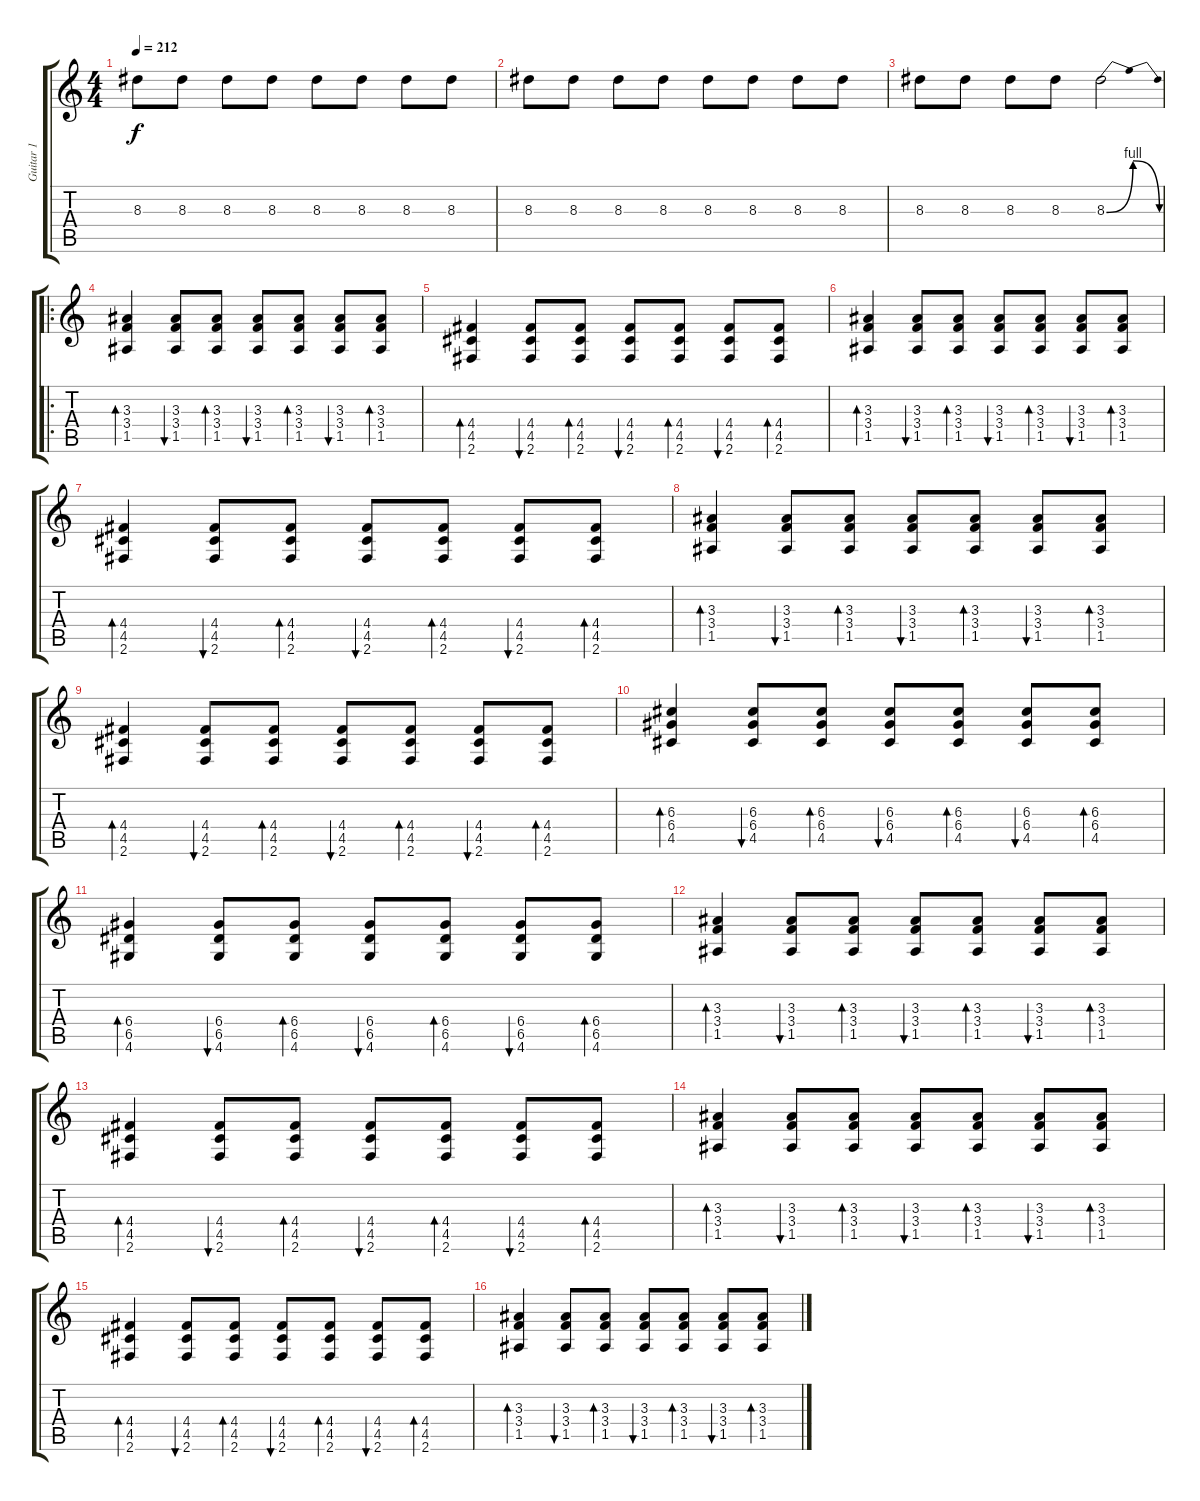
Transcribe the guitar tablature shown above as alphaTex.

\track ("Guitar 1" "Guitar 1") {instrument distortionguitar}
\staff {score tabs}
\tuning (E4 B3 G3 D3 A2 E2) {hide}
\ts (4 4)
\tempo 212
\clef g2
\ks c
8.3.8{dy f instrument distortionguitar} 8.3.8 8.3.8 8.3.8 8.3.8 8.3.8 8.3.8 8.3.8 |
8.3.8 8.3.8 8.3.8 8.3.8 8.3.8 8.3.8 8.3.8 8.3.8 |
8.3.8 8.3.8 8.3.8 8.3.8 8.3{be (bendrelease 0 0 30 4 40 4 60 0)}.2 |
\ro
(3.3 3.4 1.5).4{bd 120} (3.3 3.4 1.5).8{bu 120} (3.3 3.4 1.5).8{bd 120} (3.3 3.4 1.5).8{bu 120} (3.3 3.4 1.5).8{bd 120} (3.3 3.4 1.5).8{bu 120} (3.3 3.4 1.5).8{bd 120} |
(4.4 4.5 2.6).4{bd 60} (4.4 4.5 2.6).8{bu 60} (4.4 4.5 2.6).8{bd 120} (4.4 4.5 2.6).8{bu 120} (4.4 4.5 2.6).8{bd 120} (4.4 4.5 2.6).8{bu 120} (4.4 4.5 2.6).8{bd 120} |
(3.3 3.4 1.5).4{bd 120} (3.3 3.4 1.5).8{bu 120} (3.3 3.4 1.5).8{bd 120} (3.3 3.4 1.5).8{bu 120} (3.3 3.4 1.5).8{bd 120} (3.3 3.4 1.5).8{bu 120} (3.3 3.4 1.5).8{bd 120} |
(4.4 4.5 2.6).4{bd 120} (4.4 4.5 2.6).8{bu 120} (4.4 4.5 2.6).8{bd 120} (4.4 4.5 2.6).8{bu 120} (4.4 4.5 2.6).8{bd 120} (4.4 4.5 2.6).8{bu 120} (4.4 4.5 2.6).8{bd 120} |
(3.3 3.4 1.5).4{bd 120} (3.3 3.4 1.5).8{bu 120} (3.3 3.4 1.5).8{bd 120} (3.3 3.4 1.5).8{bu 120} (3.3 3.4 1.5).8{bd 120} (3.3 3.4 1.5).8{bu 120} (3.3 3.4 1.5).8{bd 120} |
(4.4 4.5 2.6).4{bd 120} (4.4 4.5 2.6).8{bu 120} (4.4 4.5 2.6).8{bd 120} (4.4 4.5 2.6).8{bu 120} (4.4 4.5 2.6).8{bd 120} (4.4 4.5 2.6).8{bu 120} (4.4 4.5 2.6).8{bd 120} |
(6.3 6.4 4.5).4{bd 60} (6.3 6.4 4.5).8{bu 60} (6.3 6.4 4.5).8{bd 60} (6.3 6.4 4.5).8{bu 60} (6.3 6.4 4.5).8{bd 60} (6.3 6.4 4.5).8{bu 60} (6.3 6.4 4.5).8{bd 60} |
(6.4 6.5 4.6).4{bd 60} (6.4 6.5 4.6).8{bu 60} (6.4 6.5 4.6).8{bd 60} (6.4 6.5 4.6).8{bu 60} (6.4 6.5 4.6).8{bd 60} (6.4 6.5 4.6).8{bu 60} (6.4 6.5 4.6).8{bd 60} |
(3.3 3.4 1.5).4{bd 60} (3.3 3.4 1.5).8{bu 60} (3.3 3.4 1.5).8{bd 60} (3.3 3.4 1.5).8{bu 60} (3.3 3.4 1.5).8{bd 60} (3.3 3.4 1.5).8{bu 60} (3.3 3.4 1.5).8{bd 60} |
(4.4 4.5 2.6).4{bd 60} (4.4 4.5 2.6).8{bu 60} (4.4 4.5 2.6).8{bd 60} (4.4 4.5 2.6).8{bu 60} (4.4 4.5 2.6).8{bd 60} (4.4 4.5 2.6).8{bu 60} (4.4 4.5 2.6).8{bd 60} |
(3.3 3.4 1.5).4{bd 60} (3.3 3.4 1.5).8{bu 60} (3.3 3.4 1.5).8{bd 60} (3.3 3.4 1.5).8{bu 60} (3.3 3.4 1.5).8{bd 60} (3.3 3.4 1.5).8{bu 60} (3.3 3.4 1.5).8{bd 60} |
(4.4 4.5 2.6).4{bd 60} (4.4 4.5 2.6).8{bu 60} (4.4 4.5 2.6).8{bd 60} (4.4 4.5 2.6).8{bu 60} (4.4 4.5 2.6).8{bd 60} (4.4 4.5 2.6).8{bu 60} (4.4 4.5 2.6).8{bd 60} |
(3.3 3.4 1.5).4{bd 60} (3.3 3.4 1.5).8{bu 60} (3.3 3.4 1.5).8{bd 60} (3.3 3.4 1.5).8{bu 60} (3.3 3.4 1.5).8{bd 60} (3.3 3.4 1.5).8{bu 60} (3.3 3.4 1.5).8{bd 60}
